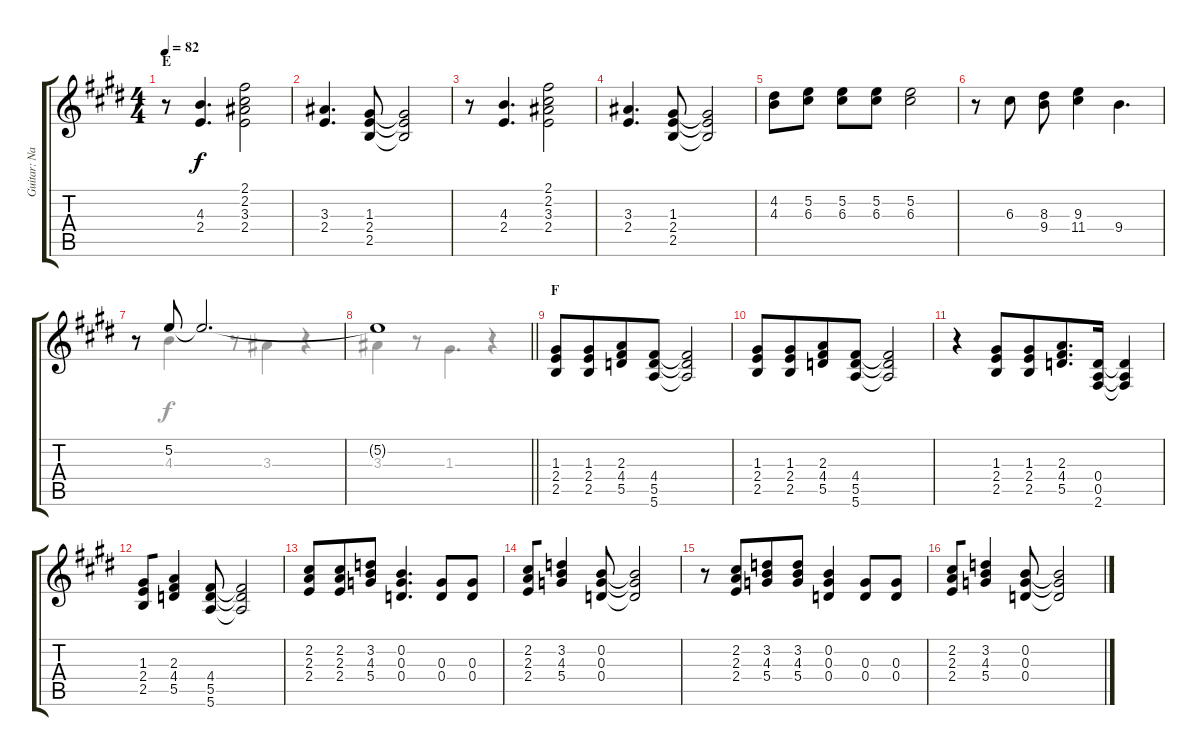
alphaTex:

\track ("Guitar: Nancy" "Guitar: Na") {instrument electricguitarclean}
\staff {score tabs}
\tuning (E4 B3 G3 D3 A2 E2) {hide}
\voice
\ts (4 4)
\section ("" "E")
\tempo 82
\clef g2
\ks e
r.8{dy f} (4.3 2.4).4{d} (2.1 2.2 3.3 2.4).2 |
(3.3 2.4).4{d} (1.3 2.4 2.5).8 (1.3{t} 2.4{t} 2.5{t}).2 |
r.8 (4.3 2.4).4{d} (2.1 2.2 3.3 2.4).2 |
(3.3 2.4).4{d} (1.3 2.4 2.5).8 (1.3{t} 2.4{t} 2.5{t}).2 |
(4.2 4.3).8 (5.2 6.3).8 (5.2 6.3).8 (5.2 6.3).8 (5.2 6.3).2 |
r.8 6.3.8 (8.3 9.4).8 (9.3 11.4).4 9.4.4{d} |
r.8 5.2.8 5.2{t}.2{d} |
\barLineRight lightlight
5.2{t}.1 |
\section ("" "F")
(1.3 2.4 2.5).8 (1.3 2.4 2.5).8{beam merge} (2.3 4.4 5.5).8 (4.4 5.5 5.6).8 (4.4{t} 5.5{t} 5.6{t}).2 |
(1.3 2.4 2.5).8 (1.3 2.4 2.5).8{beam merge} (2.3 4.4 5.5).8 (4.4 5.5 5.6).8 (4.4{t} 5.5{t} 5.6{t}).2 |
r.4 (1.3 2.4 2.5).8 (1.3 2.4 2.5).8{beam merge} (2.3 4.4 5.5).8{d} (0.4 0.5 2.6).16 (0.4{t} 0.5{t} 2.6{t}).4 |
(1.3 2.4 2.5).8{beam merge} (2.3 4.4 5.5).4 (4.4 5.5 5.6).8 (4.4{t} 5.5{t} 5.6{t}).2 |
(2.2 2.3 2.4).8 (2.2 2.3 2.4).8{beam merge} (3.2 4.3 5.4).8 (0.2 0.3 0.4).4{d} (0.3 0.4).8 (0.3 0.4).8 |
(2.2 2.3 2.4).8{beam merge} (3.2 4.3 5.4).4 (0.2 0.3 0.4).8 (0.2{t} 0.3{t} 0.4{t}).2 |
r.8 (2.2 2.3 2.4).8{beam merge} (3.2 4.3 5.4).8{beam merge} (3.2 4.3 5.4).8 (0.2 0.3 0.4).4 (0.3 0.4).8 (0.3 0.4).8 |
(2.2 2.3 2.4).8{beam merge} (3.2 4.3 5.4).4 (0.2 0.3 0.4).8 (0.2{t} 0.3{t} 0.4{t}).2
\voice
\clef g2
\ottava regular
\simile none
\ks e
|
|
|
|
|
|
r.8 4.3.4 r.8 3.3.4 r.4 |
\barLineRight lightlight
3.3.4 r.8 1.3.4{d} r.4 |
|
|
|
|
|
|
|
